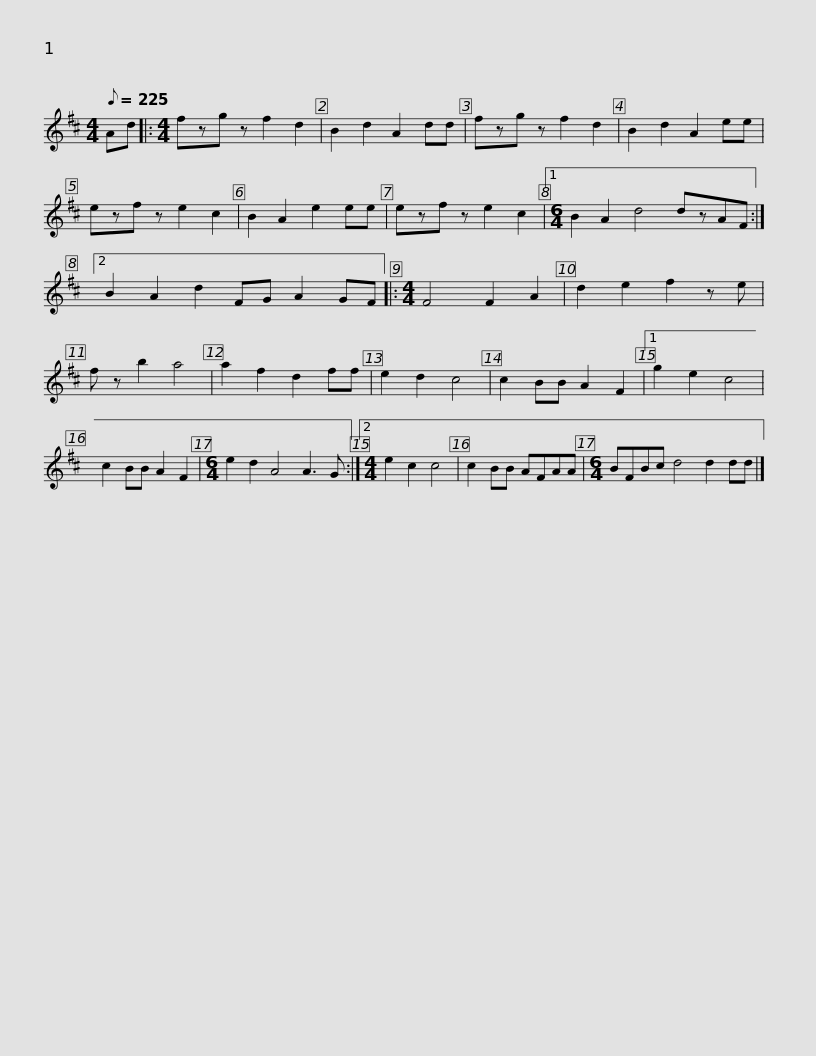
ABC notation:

X:1
L:1/8
Q:1/8=225
M:4/4
I:linebreak $
K:D
V:1 treble
V:1
 Ad |:[M:4/4] fzg z f2 d2 | B2 d2 A2 dd | fzg z f2 d2 | B2 d2 A2 ee | %5
 ezf z e2 c2 | B2 A2 e2 ee |$ ezf z e2 c2 |1[M:6/4] B2 A2 d4 dzAF :|2 B2 A2 d2 FG A2 GF |: %10
[M:4/4] F4 F2 A2 | d2 e2 f2 z e | f z b2 a4 | a2 f2 d2 ff |$ e2 d2 c4 | %15
 c2 BB A2 F2 |1 g2 e2 c4 | c2 BB A2 F2 |[M:6/4] e2 d2 A4 A3 G :|2[M:4/4] e2 c2 c4 | %20
 c2 BB AFAA |$[M:6/4] BFBc d4 d2 dd |] %22
